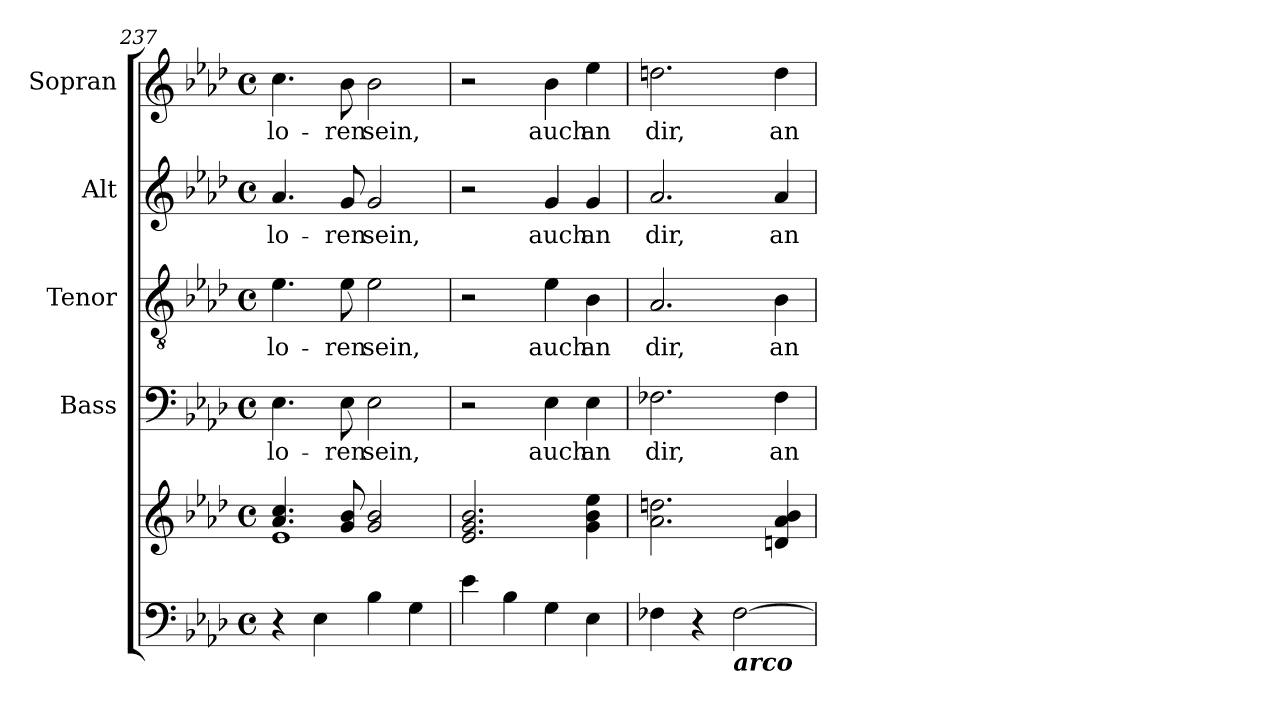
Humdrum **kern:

**kern	**kern	**kern	**text	**kern	**text	**kern	**text	**kern	**text
*part5	*part5	*part4	*part4	*part3	*part3	*part2	*part2	*part1	*part1
*staff6	*staff5	*staff4	*staff4	*staff3	*staff3	*staff2	*staff2	*staff1	*staff1
*	*	*I"Bass	*	*I"Tenor	*	*I"Alt	*	*I"Sopran	*
*	*	*I'B.	*	*I'T.	*	*I'A.	*	*I'S.	*
*clefF4	*clefG2	*clefF4	*	*clefGv2	*	*clefG2	*	*clefG2	*
*k[b-e-a-d-]	*k[b-e-a-d-]	*k[b-e-a-d-]	*	*k[b-e-a-d-]	*	*k[b-e-a-d-]	*	*k[b-e-a-d-]	*
*A-:	*A-:	*A-:	*	*A-:	*	*A-:	*	*A-:	*
*M4/4	*M4/4	*M4/4	*	*M4/4	*	*M4/4	*	*M4/4	*
*met(c)	*met(c)	*met(c)	*	*met(c)	*	*met(c)	*	*met(c)	*
=237	=237	=237	=237	=237	=237	=237	=237	=237	=237
*	*^	*	*	*	*	*	*	*	*
!	!	!	!	!LO:LY:b	!	!LO:LY:b	!	!LO:LY:b	!	!LO:LY:b
4r	4.a-/ 4.cc/	1e-	4.E-\	-lo-	4.e-\	-lo-	4.a-/	-lo-	4.cc\	-lo-
4E-\	.	.	.	.	.	.	.	.	.	.
!	!	!	!	!LO:LY:b	!	!LO:LY:b	!	!LO:LY:b	!	!LO:LY:b
.	8g/ 8b-/	.	8E-\	-ren	8e-\	-ren	8g/	-ren	8b-\	-ren
!	!	!	!	!LO:LY:b	!	!LO:LY:b	!	!LO:LY:b	!	!LO:LY:b
4B-\	2g/ 2b-/	.	2E-\	sein,	2e-\	sein,	2g/	sein,	2b-\	sein,
4G\	.	.	.	.	.	.	.	.	.	.
*	*v	*v	*	*	*	*	*	*	*	*
!!LO:LB:g=z
=238	=238	=238	=238	=238	=238	=238	=238	=238	=238
4e-\	2.e-/ 2.g/ 2.b-/	2r	.	2r	.	2r	.	2r	.
4B-\	.	.	.	.	.	.	.	.	.
!	!	!	!LO:LY:b	!	!LO:LY:b	!	!LO:LY:b	!	!LO:LY:b
4G\	.	4E-\	auch	4e-\	auch	4g/	auch	4b-\	auch
!	!	!	!LO:LY:b	!	!LO:LY:b	!	!LO:LY:b	!	!LO:LY:b
4E-\	4g\ 4b-\ 4ee-\	4E-\	an	4B-\	an	4g/	an	4ee-\	an
=239	=239	=239	=239	=239	=239	=239	=239	=239	=239
!	!	!	!LO:LY:b	!	!LO:LY:b	!	!LO:LY:b	!	!LO:LY:b
4F-X\	2.a-\ 2.ddn\	2.F-X\	dir,	2.A-/	dir,	2.a-/	dir,	2.ddn\	dir,
4r	.	.	.	.	.	.	.	.	.
!LO:TX:b:Bi:t=arco	!	!	!	!	!	!	!	!	!
[2F-\	.	.	.	.	.	.	.	.	.
!	!	!	!LO:LY:b	!	!LO:LY:b	!	!LO:LY:b	!	!LO:LY:b
.	4dn/ 4a-/ 4b-/	4F-\	an	4B-\	an	4a-/	an	4dd\	an
=	=	=	=	=	=	=	=	=	=
*-	*-	*-	*-	*-	*-	*-	*-	*-	*-
